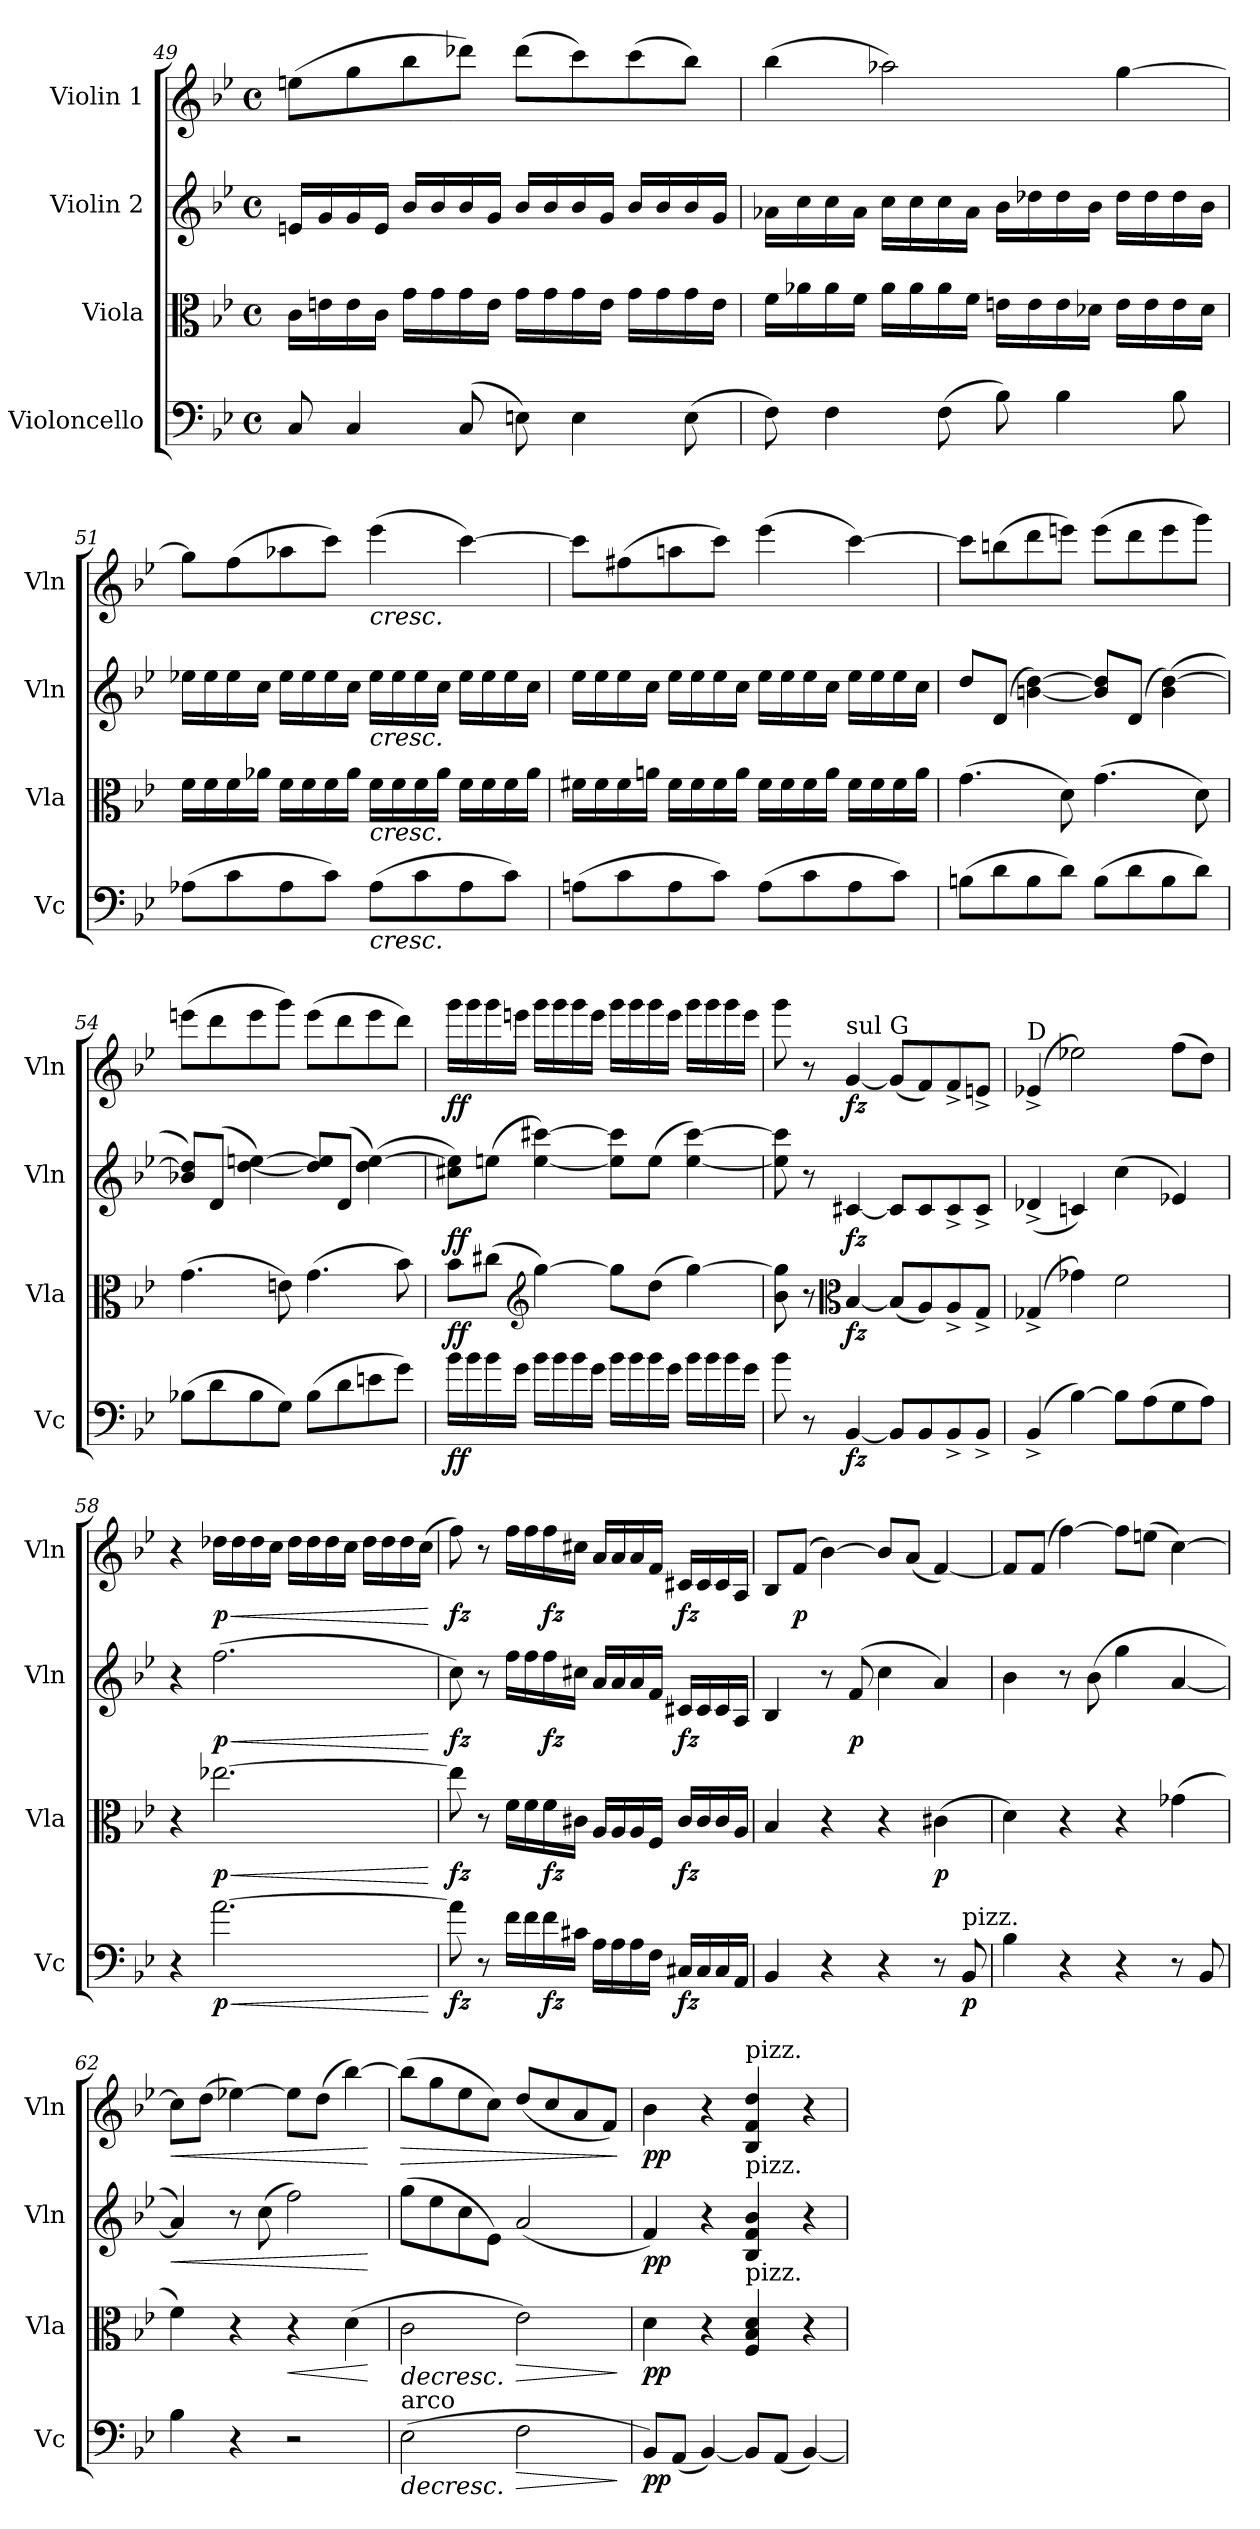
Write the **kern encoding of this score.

**kern	**dynam	**kern	**dynam	**kern	**dynam	**kern	**dynam
*part4	*part4	*part3	*part3	*part2	*part2	*part1	*part1
*staff4	*staff4	*staff3	*staff3	*staff2	*staff2	*staff1	*staff1
*I"Violoncello	*	*I"Viola	*	*I"Violin 2	*	*I"Violin 1	*
*I'Vc	*	*I'Vla	*	*I'Vln	*	*I'Vln	*
*clefF4	*	*clefC3	*	*clefG2	*	*clefG2	*
*k[b-e-]	*	*k[b-e-]	*	*k[b-e-]	*	*k[b-e-]	*
*M4/4	*	*M4/4	*	*M4/4	*	*M4/4	*
*met(c)	*	*met(c)	*	*met(c)	*	*met(c)	*
=49	=49	=49	=49	=49	=49	=49	=49
8C/	.	16c\LL	.	16en/LL	.	(8een\L	.
.	.	16en\	.	16g/	.	.	.
4C/	.	16e\	.	16g/	.	8gg\	.
.	.	16c\JJ	.	16e/JJ	.	.	.
.	.	16g\LL	.	16b-/LL	.	8bb-\	.
.	.	16g\	.	16b-/	.	.	.
(8C/	.	16g\	.	16b-/	.	8ddd-X\J)	.
.	.	16e\JJ	.	16g/JJ	.	.	.
8En\)	.	16g\LL	.	16b-/LL	.	(8ddd-\L	.
.	.	16g\	.	16b-/	.	.	.
4E\	.	16g\	.	16b-/	.	8ccc\)	.
.	.	16e\JJ	.	16g/JJ	.	.	.
.	.	16g\LL	.	16b-/LL	.	(8ccc\	.
.	.	16g\	.	16b-/	.	.	.
(8E\	.	16g\	.	16b-/	.	8bb-\J)	.
.	.	16e\JJ	.	16g/JJ	.	.	.
!!LO:LB:g=z
=50	=50	=50	=50	=50	=50	=50	=50
8F\)	.	16f\LL	.	16a-X\LL	.	(4bb-\	.
.	.	16a-X\	.	16cc\	.	.	.
4F\	.	16a-\	.	16cc\	.	.	.
.	.	16f\JJ	.	16a-\JJ	.	.	.
.	.	16a-\LL	.	16cc\LL	.	2aa-X\)	.
.	.	16a-\	.	16cc\	.	.	.
(8F\	.	16a-\	.	16cc\	.	.	.
.	.	16f\JJ	.	16a-\JJ	.	.	.
8B-\)	.	16en\LL	.	16b-\LL	.	.	.
.	.	16e\	.	16dd-X\	.	.	.
4B-\	.	16e\	.	16dd-\	.	.	.
.	.	16d-X\JJ	.	16b-\JJ	.	.	.
.	.	16e\LL	.	16dd-\LL	.	[>4gg\	.
.	.	16e\	.	16dd-\	.	.	.
8B-\	.	16e\	.	16dd-\	.	.	.
.	.	16d-\JJ	.	16b-\JJ	.	.	.
=51	=51	=51	=51	=51	=51	=51	=51
(8A-X\L	.	16f\LL	.	16ee-X\LL	.	8gg\L]	.
.	.	16f\	.	16ee-\	.	.	.
8c\	.	16f\	.	16ee-\	.	(8ff\	.
.	.	16a-X\JJ	.	16cc\JJ	.	.	.
8A-\	.	16f\LL	.	16ee-\LL	.	8aa-X\	.
.	.	16f\	.	16ee-\	.	.	.
8c\J)	.	16f\	.	16ee-\	.	8ccc\J)	.
.	.	16a-\JJ	.	16cc\JJ	.	.	.
!	!	!	!	!	!	!LO:TX:b:i:t=cresc.	!
!	!	!	!	!LO:TX:b:i:t=cresc.	!	!	!
!	!	!LO:TX:b:i:t=cresc.	!	!	!	!	!
!LO:TX:b:i:t=cresc.	!	!	!	!	!	!	!
(8A-\L	.	16f\LL	.	16ee-\LL	.	(4eee-\	.
.	.	16f\	.	16ee-\	.	.	.
8c\	.	16f\	.	16ee-\	.	.	.
.	.	16a-\JJ	.	16cc\JJ	.	.	.
8A-\	.	16f\LL	.	16ee-\LL	.	[>4ccc\)	.
.	.	16f\	.	16ee-\	.	.	.
8c\J)	.	16f\	.	16ee-\	.	.	.
.	.	16a-\JJ	.	16cc\JJ	.	.	.
!!LO:LB:g=z
=52	=52	=52	=52	=52	=52	=52	=52
(8An\L	.	16f#X\LL	.	16ee-\LL	.	8ccc\L]	.
.	.	16f#\	.	16ee-\	.	.	.
8c\	.	16f#\	.	16ee-\	.	(8ff#X\	.
.	.	16an\JJ	.	16cc\JJ	.	.	.
8A\	.	16f#\LL	.	16ee-\LL	.	8aan\	.
.	.	16f#\	.	16ee-\	.	.	.
8c\J)	.	16f#\	.	16ee-\	.	8ccc\J)	.
.	.	16a\JJ	.	16cc\JJ	.	.	.
(8A\L	.	16f#\LL	.	16ee-\LL	.	(4eee-\	.
.	.	16f#\	.	16ee-\	.	.	.
8c\	.	16f#\	.	16ee-\	.	.	.
.	.	16a\JJ	.	16cc\JJ	.	.	.
8A\	.	16f#\LL	.	16ee-\LL	.	[>4ccc\)	.
.	.	16f#\	.	16ee-\	.	.	.
8c\J)	.	16f#\	.	16ee-\	.	.	.
.	.	16a\JJ	.	16cc\JJ	.	.	.
=53	=53	=53	=53	=53	=53	=53	=53
(8Bn\L	.	(4.g\	.	8dd/L	.	8ccc\L]	.
8d\	.	.	.	(8d/J	.	(8bbn\	.
8B\	.	.	.	[4bn\ [4dd\)	.	8ddd\	.
8d\J)	.	8d\)	.	.	.	8eeen\J)	.
(8B\L	.	(4.g\	.	8b/] 8dd/]L	.	(8eee\L	.
8d\	.	.	.	(8d/J	.	8ddd\	.
8B\	.	.	.	(4b\ [>4dd\)	.	8eee\	.
8d\J)	.	8d\)	.	.	.	8ggg\J)	.
!!LO:LB:g=z
=54	=54	=54	=54	=54	=54	=54	=54
(8B-X\L	.	(4.g\	.	8b-X/ 8dd/]L)	.	(8eeen\L	.
8d\	.	.	.	(8d/J	.	8ddd\	.
8B-\	.	.	.	[4dd\ [4een\)	.	8eee\	.
8G\J)	.	8en\)	.	.	.	8ggg\J)	.
(8B-\L	.	(4.g\	.	8dd/] 8ee/]L	.	(8eee\L	.
8d\	.	.	.	(8d/J	.	8ddd\	.
8en\	.	.	.	(4dd\ [4ee\)	.	8eee\	.
8g\J)	.	8b-\)	.	.	.	8ddd\J)	.
=55	=55	=55	=55	=55	=55	=55	=55
!	!LO:DY:b	!	!LO:DY:b	!	!LO:DY:b	!	!LO:DY:b
16b-\LL	ff	8b-\L	ff	8cc#X\ 8een\]L)	ff	16ggg\LL	ff
16b-\	.	.	.	.	.	16ggg\	.
16b-\	.	(8cc#X\J	.	(8ee\J	.	16ggg\	.
16g\JJ	.	.	.	.	.	16eeen\JJ	.
*	*	*clefG2	*	*	*	*	*
16b-\LL	.	[>4gg\)	.	[<4ee\ [>4ccc#X\)	.	16ggg\LL	.
16b-\	.	.	.	.	.	16ggg\	.
16b-\	.	.	.	.	.	16ggg\	.
16g\JJ	.	.	.	.	.	16eee\JJ	.
16b-\LL	.	8gg\L]	.	8ee\] 8ccc#\]L	.	16ggg\LL	.
16b-\	.	.	.	.	.	16ggg\	.
16b-\	.	(8dd\J	.	(8ee\J	.	16ggg\	.
16g\JJ	.	.	.	.	.	16eee\JJ	.
16b-\LL	.	[4gg\)	.	[<4ee\ [>4ccc#\)	.	16ggg\LL	.
16b-\	.	.	.	.	.	16ggg\	.
16b-\	.	.	.	.	.	16ggg\	.
16g\JJ	.	.	.	.	.	16eee\JJ	.
=56	=56	=56	=56	=56	=56	=56	=56
8b-\	.	8b-\ 8gg\]	.	8ee\] 8ccc#\]	.	8ggg\	.
8r	.	8r	.	8r	.	8r	.
*	*	*clefC3	*	*	*	*	*
!	!	!	!	!	!	!LO:TX:a:t=sul G	!
!	!LO:DY:b	!	!LO:DY:b	!	!LO:DY:b	!	!LO:DY:b
[<4BB-/	fz	[<4B-/	fz	[<4c#X/	fz	[<4g/	fz
8BB-/L]	.	(8B-/L]	.	8c#/L]	.	(8g/L]	.
8BB-/	.	8A/)	.	8c#/	.	8f/)	.
8BB-^/	.	8A^/	.	8c#^/	.	8f^/	.
8BB-^/J	.	8G^/J	.	8c#^/J	.	8en^/J	.
=57	=57	=57	=57	=57	=57	=57	=57
!	!	!	!	!	!	!LO:TX:a:t=D	!
(4BB-^/	.	(4G-X^/	.	(4d-X^/	.	(4e-X^/	.
[>4B-\)	.	4g-X\)	.	4cn/)	.	2ee-X\)	.
8B-\L]	.	2f\	.	(4cc\	.	.	.
(8A\	.	.	.	.	.	.	.
8G\	.	.	.	4e-X/)	.	(8ff\L	.
8A\J)	.	.	.	.	.	8dd\J)	.
!!LO:PB:g=z
=58	=58	=58	=58	=58	=58	=58	=58
4r	.	4r	.	4r	.	4r	.
!	!LO:HP:b	!	!LO:HP:b	!	!LO:HP:b	!	!LO:HP:b
!	!LO:DY:n=1:b	!	!LO:DY:n=1:b	!	!LO:DY:n=1:b	!	!LO:DY:n=1:b
[2.a\	< p	[2.ee-X\	< p	(2.ff\	< p	16dd-X\LL	< p
.	.	.	.	.	.	16dd-\	.
.	.	.	.	.	.	16dd-\	.
.	.	.	.	.	.	16cc\JJ	.
.	.	.	.	.	.	16dd-\LL	.
.	.	.	.	.	.	16dd-\	.
.	.	.	.	.	.	16dd-\	.
.	.	.	.	.	.	16cc\JJ	.
.	.	.	.	.	.	16dd-\LL	.
.	.	.	.	.	.	16dd-\	.
.	.	.	.	.	.	16dd-\	.
.	.	.	.	.	.	(16cc\JJ	.
.	[	.	[	.	[	.	[
!!LO:LB:g=z
=59	=59	=59	=59	=59	=59	=59	=59
!	!LO:DY:b	!	!LO:DY:b	!	!LO:DY:b	!	!LO:DY:b
8a\]	fz	8ee-\]	fz	8cc\)	fz	8ff\)	fz
8r	.	8r	.	8r	.	8r	.
16f\LL	.	16f\LL	.	16ff\LL	.	16ff\LL	.
16f\	.	16f\	.	16ff\	.	16ff\	.
!	!LO:DY:b	!	!LO:DY:b	!	!LO:DY:b	!	!LO:DY:b
16f\	fz	16f\	fz	16ff\	fz	16ff\	fz
16c#X\JJ	.	16c#X\JJ	.	16cc#X\JJ	.	16cc#X\JJ	.
16A\LL	.	16A/LL	.	16a/LL	.	16a/LL	.
16A\	.	16A/	.	16a/	.	16a/	.
16A\	.	16A/	.	16a/	.	16a/	.
16F\JJ	.	16F/JJ	.	16f/JJ	.	16f/JJ	.
!	!LO:DY:b	!	!LO:DY:b	!	!LO:DY:b	!	!LO:DY:b
16C#X/LL	fz	16c#/LL	fz	16c#X/LL	fz	16c#X/LL	fz
16C#/	.	16c#/	.	16c#/	.	16c#/	.
16C#/	.	16c#/	.	16c#/	.	16c#/	.
16AA/JJ	.	16A/JJ	.	16A/JJ	.	16A/JJ	.
=60	=60	=60	=60	=60	=60	=60	=60
4BB-/	.	4B-/	.	4B-/	.	8B-/L	.
!	!	!	!	!	!	!	!LO:DY:b
.	.	.	.	.	.	(8f/J	p
4r	.	4r	.	8r	.	[4b-\)	.
!	!	!	!	!	!LO:DY:b	!	!
.	.	.	.	(8f/	p	.	.
4r	.	4r	.	4cc\	.	8b-/L]	.
.	.	.	.	.	.	(8a/J	.
!	!	!	!LO:DY:b	!	!	!	!
8r	.	(4c#X\	p	4a/)	.	[<4f/)	.
!LO:TX:a:t=pizz.	!	!	!	!	!	!	!
!	!LO:DY:b	!	!	!	!	!	!
8BB-/	p	.	.	.	.	.	.
=61	=61	=61	=61	=61	=61	=61	=61
4B-\	.	4d\)	.	4b-\	.	8f/L]	.
.	.	.	.	.	.	(8f/J	.
4r	.	4r	.	8r	.	[>4ff\)	.
.	.	.	.	(8b-\	.	.	.
4r	.	4r	.	4gg\	.	8ff\L]	.
.	.	.	.	.	.	(8een\J	.
8r	.	(4g-X\	.	[<4a/	.	[>4cc\)	.
8BB-/	.	.	.	.	.	.	.
=62	=62	=62	=62	=62	=62	=62	=62
!	!	!	!	!	!LO:HP:b	!	!LO:HP:b
4B-\	.	4f\)	.	4a/])	<	8cc\L]	<
.	.	.	.	.	.	(8dd\J	.
4r	.	4r	.	8r	.	[>4ee-X\)	.
.	.	.	.	(8cc\	.	.	.
!	!	!	!LO:HP:b	!	!	!	!
2r	.	4r	<	2ff\)	.	8ee-\L]	.
.	.	.	.	.	.	(8dd\J	.
.	.	(4d\	.	.	.	[>4bb-\)	.
.	.	.	[	.	[	.	[
!!LO:LB:g=z
=63	=63	=63	=63	=63	=63	=63	=63
!LO:TX:a:t=arco	!	!	!	!	!	!	!
!	!LO:HP:b	!	!LO:HP:b	!	!	!	!LO:HP:b
(2E-\	>	2c\	>	(8gg\L	.	(8bb-\L]	>
.	.	.	.	8ee-\	.	8gg\	.
.	.	.	.	8cc\	.	8ee-\	.
.	.	.	.	8e-\J)	.	8cc\J)	.
!	!LO:HP:b	!	!LO:HP:b	!	!	!	!
2F\	>	2e-\)	>	(2a/	.	(8dd/L	.
.	.	.	.	.	.	8cc/	.
.	.	.	.	.	.	8a/	.
.	.	.	.	.	.	8f/J)	.
.	] ]	.	] ]	.	.	.	]
=64	=64	=64	=64	=64	=64	=64	=64
!	!LO:DY:b	!	!LO:DY:b	!	!LO:DY:b	!	!LO:DY:b
8BB-/L)	pp	4d\	pp	4f/)	pp	4b-\	pp
(8AA/J	.	.	.	.	.	.	.
[<4BB-/)	.	4r	.	4r	.	4r	.
!	!	!	!	!	!	!LO:TX:a:t=pizz.	!
!	!	!	!	!LO:TX:a:t=pizz.	!	!	!
!	!	!LO:TX:a:t=pizz.	!	!	!	!	!
8BB-/L]	.	4F/ 4B-/ 4d/	.	4B-/ 4f/ 4b-/	.	4B-/ 4f/ 4dd/	.
(8AA/J	.	.	.	.	.	.	.
[<4BB-/)	.	4r	.	4r	.	4r	.
=	=	=	=	=	=	=	=
*-	*-	*-	*-	*-	*-	*-	*-
